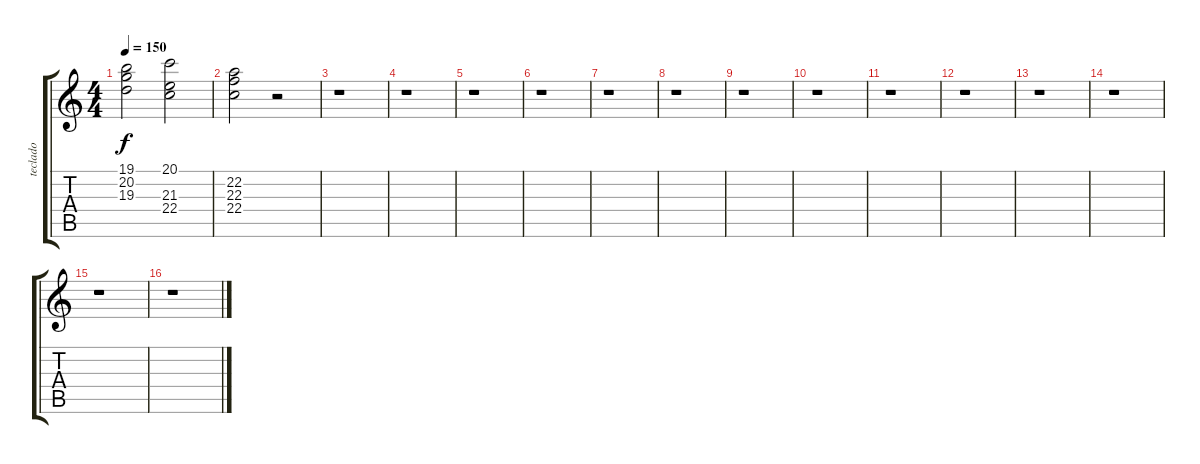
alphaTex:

\track ("teclado" "teclado") {instrument stringensemble1}
\staff {score tabs}
\tuning (E4 B3 G3 D3 A2 E2) {hide}
\ts (4 4)
\tempo 150
\clef g2
\ks c
(19.1 20.2 19.3).2{dy f} (20.1 21.3 22.4).2 |
(22.2 22.3 22.4).2 r.2 |
r.1 |
r.1 |
r.1 |
r.1 |
r.1 |
r.1 |
r.1 |
r.1 |
r.1 |
r.1 |
r.1 |
r.1 |
r.1 |
r.1
